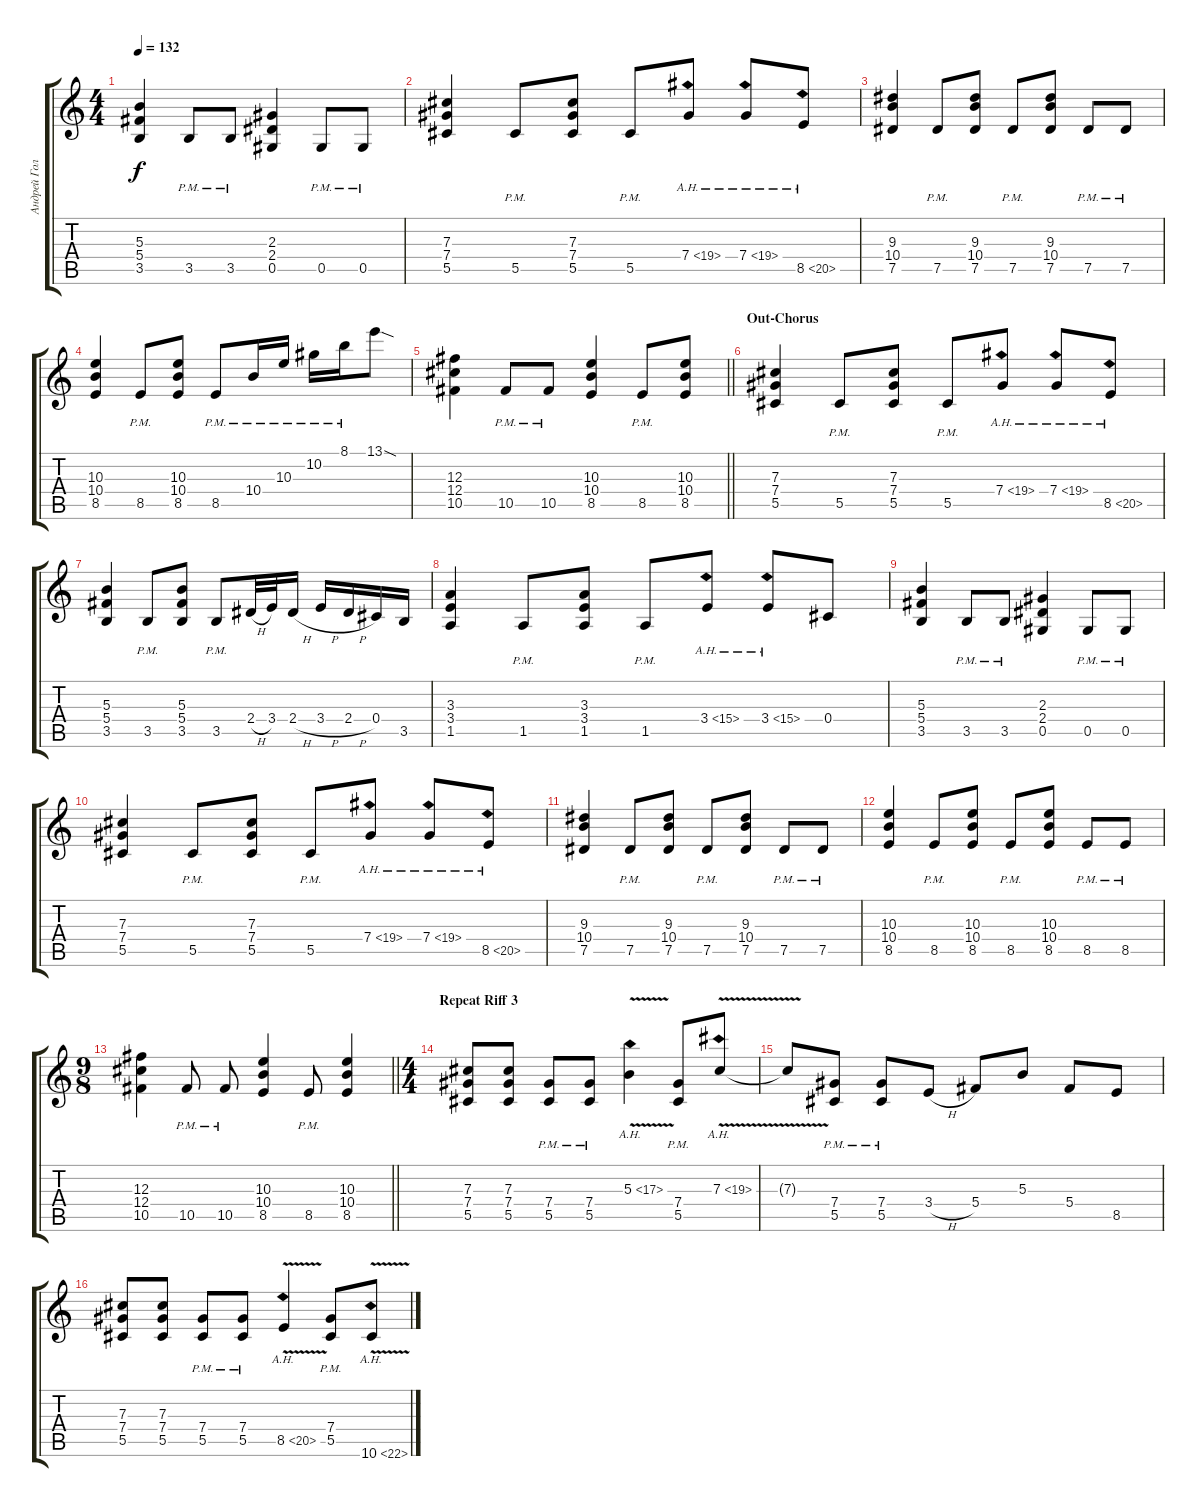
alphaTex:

\track ("Андрей Голованов" "Андрей Гол") {instrument distortionguitar}
\staff {score tabs}
\tuning (Eb4 Bb3 Gb3 Db3 Ab2 Eb2) {hide}
\ts (4 4)
\tempo 132
\clef g2
\ks c
(5.3 5.4 3.5).4{dy f} 3.5{pm}.8 3.5{pm}.8 (2.3 2.4 0.5).4 0.5{pm}.8 0.5{pm}.8 |
(7.3 7.4 5.5).4 5.5{pm}.8 (7.3 7.4 5.5).8 5.5{pm}.8 7.4{ah 12}.8 7.4{ah 12}.8 8.5{ah 12}.8 |
(9.3 10.4 7.5).4 7.5{pm}.8 (9.3 10.4 7.5).8 7.5{pm}.8 (9.3 10.4 7.5).8 7.5{pm}.8 7.5{pm}.8 |
(10.3 10.4 8.5).4 8.5{pm}.8 (10.3 10.4 8.5).8 8.5{pm}.8 10.4{pm}.16 10.3{pm}.16 10.2{pm}.16 8.1{pm}.16 13.1{sod}.8 |
\barLineRight lightlight
(12.3 12.4 10.5).4 10.5{pm}.8 10.5{pm}.8 (10.3 10.4 8.5).4 8.5{pm}.8 (10.3 10.4 8.5).8 |
\section ("" "Out-Chorus")
(7.3 7.4 5.5).4 5.5{pm}.8 (7.3 7.4 5.5).8 5.5{pm}.8 7.4{ah 12}.8 7.4{ah 12}.8 8.5{ah 12}.8 |
(5.3 5.4 3.5).4 3.5{pm}.8 (5.3 5.4 3.5).8 3.5{pm}.8 2.4{h}.32 3.4.32 2.4{h}.16 3.4{h}.16 2.4{h}.16 0.4.16 3.5.16 |
(3.3 3.4 1.5).4 1.5{pm}.8 (3.3 3.4 1.5).8 1.5{pm}.8 3.4{ah 12}.8 3.4{ah 12}.8 0.4.8 |
(5.3 5.4 3.5).4 3.5{pm}.8 3.5{pm}.8 (2.3 2.4 0.5).4 0.5{pm}.8 0.5{pm}.8 |
(7.3 7.4 5.5).4 5.5{pm}.8 (7.3 7.4 5.5).8 5.5{pm}.8 7.4{ah 12}.8 7.4{ah 12}.8 8.5{ah 12}.8 |
(9.3 10.4 7.5).4 7.5{pm}.8 (9.3 10.4 7.5).8 7.5{pm}.8 (9.3 10.4 7.5).8 7.5{pm}.8 7.5{pm}.8 |
(10.3 10.4 8.5).4 8.5{pm}.8 (10.3 10.4 8.5).8 8.5{pm}.8 (10.3 10.4 8.5).8 8.5{pm}.8 8.5{pm}.8 |
\ts (9 8)
\barLineRight lightlight
(12.3 12.4 10.5).4 10.5{pm}.8 10.5{pm}.8 (10.3 10.4 8.5).4 8.5{pm}.8 (10.3 10.4 8.5).4 |
\ts (4 4)
\section ("" "Repeat Riff 3")
(7.3 7.4 5.5).8 (7.3 7.4 5.5).8 (7.4{pm} 5.5{pm}).8 (7.4{pm} 5.5{pm}).8 5.3{ah 12 v}.4 (7.4{pm} 5.5{pm}).8 7.3{ah 12 v}.8 |
7.3{t}.8 (7.4{pm} 5.5{pm}).8 (7.4{pm} 5.5{pm}).8 3.4{h}.8 5.4.8 5.3.8 5.4.8 8.5.8 |
(7.3 7.4 5.5).8 (7.3 7.4 5.5).8 (7.4{pm} 5.5{pm}).8 (7.4{pm} 5.5{pm}).8 8.5{ah 12 v}.4 (7.4{pm} 5.5{pm}).8 10.6{ah 12 v}.8
